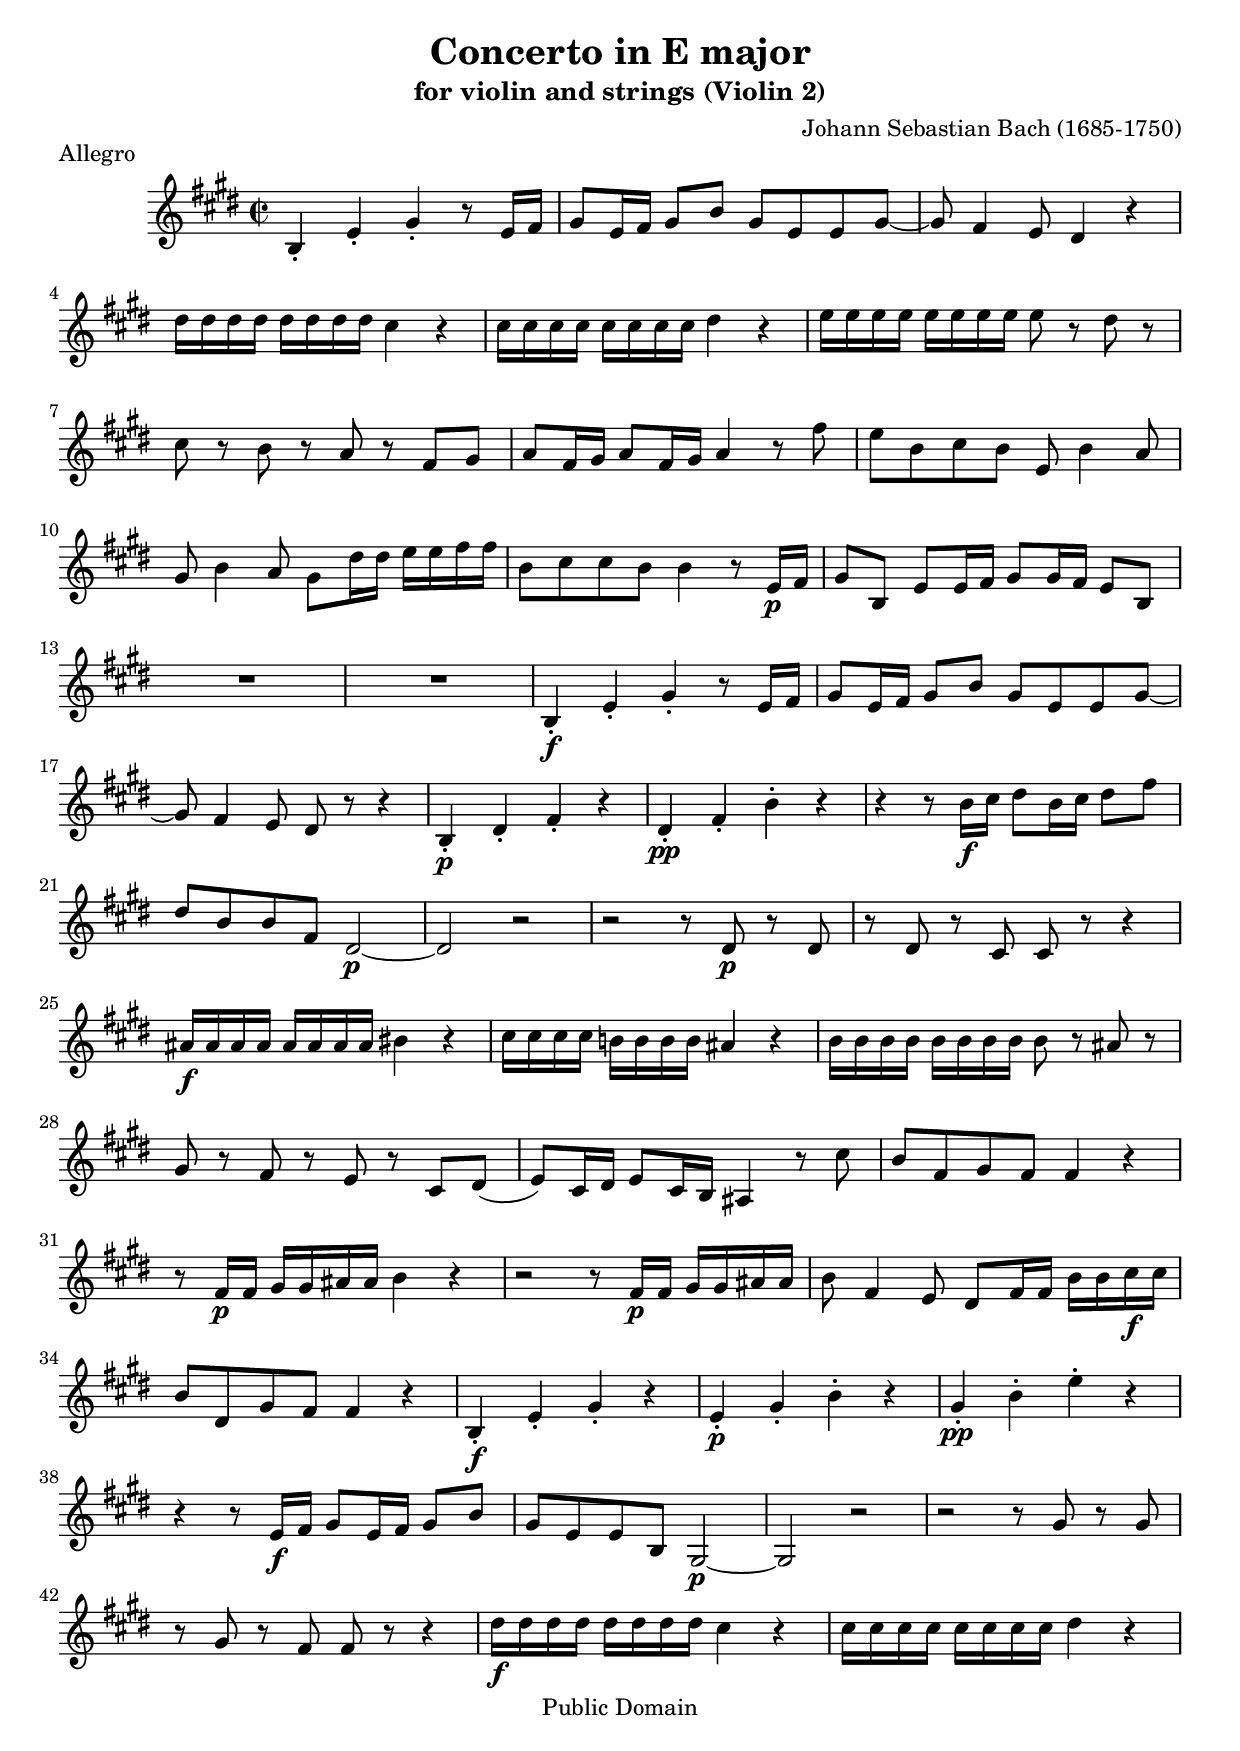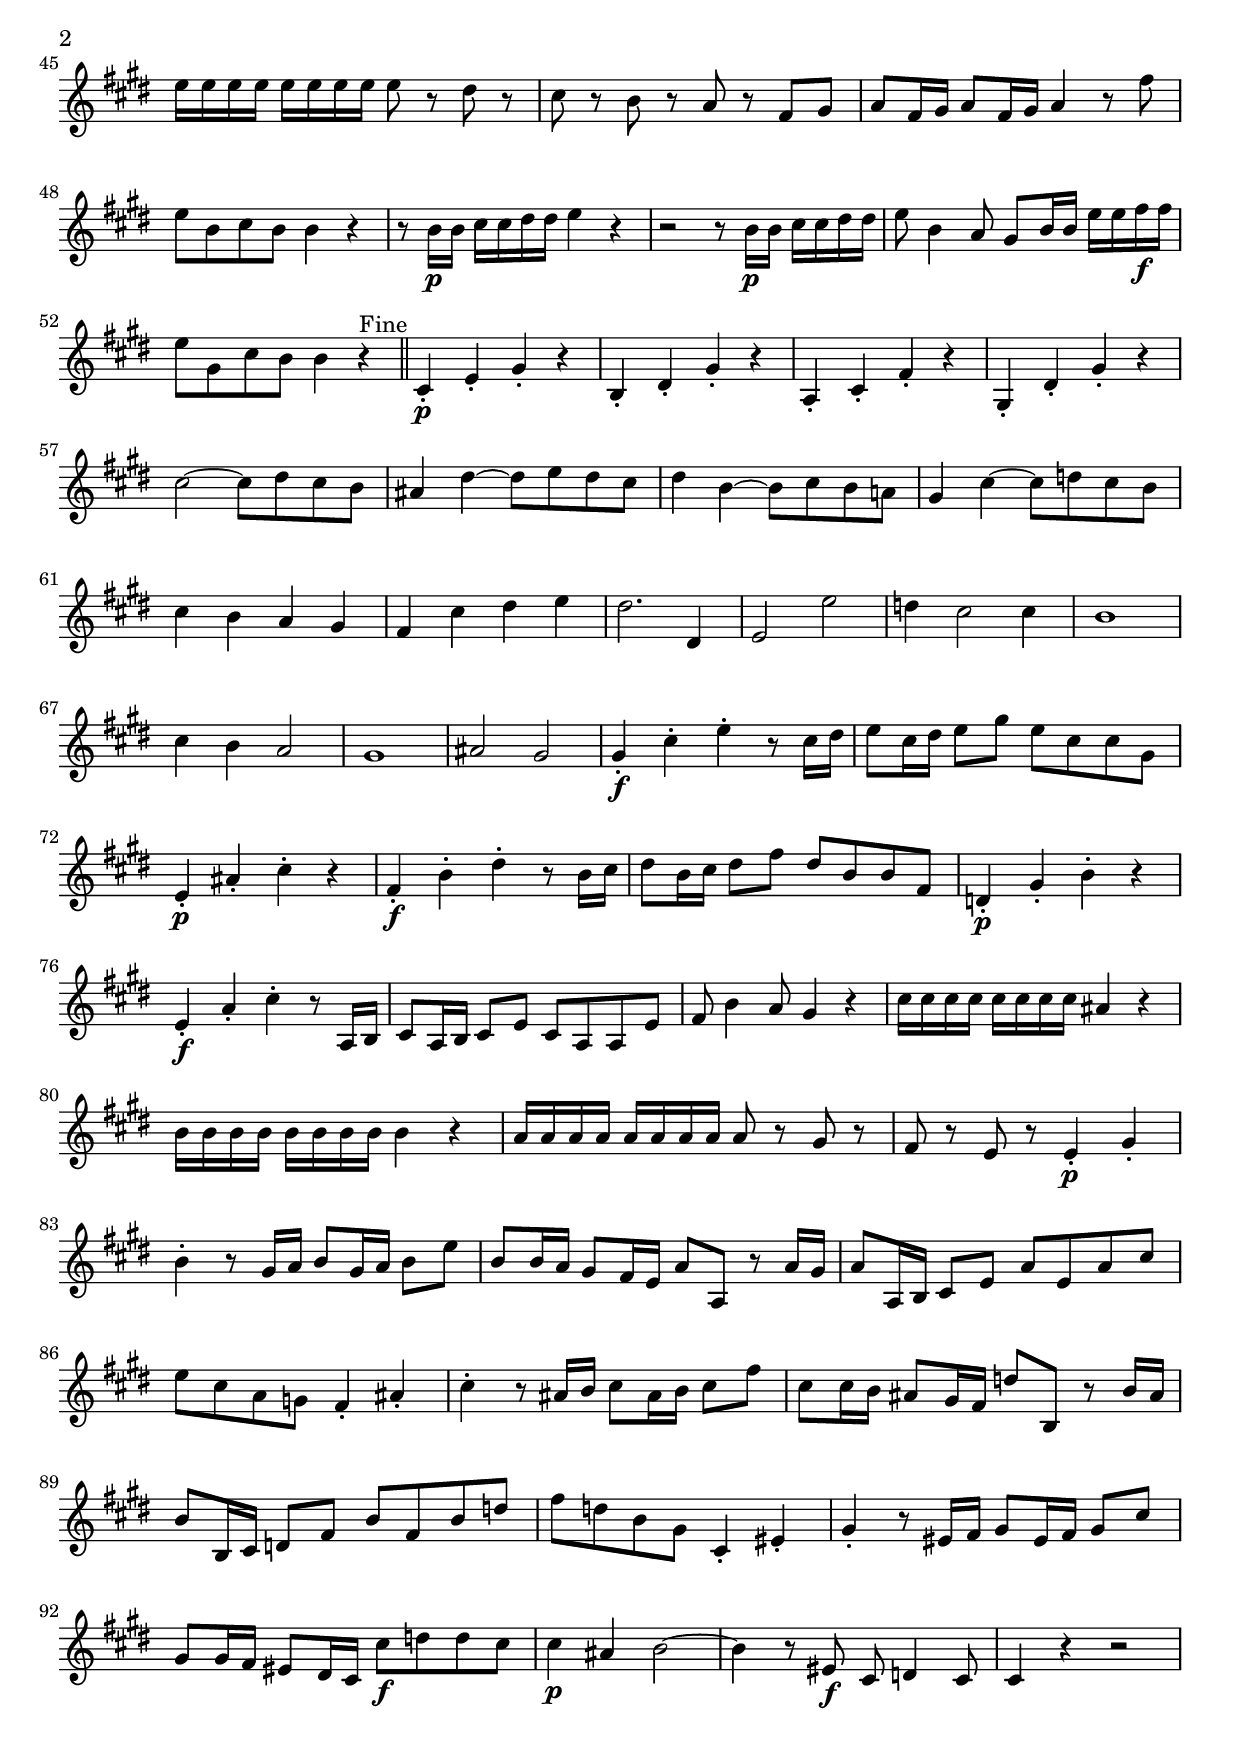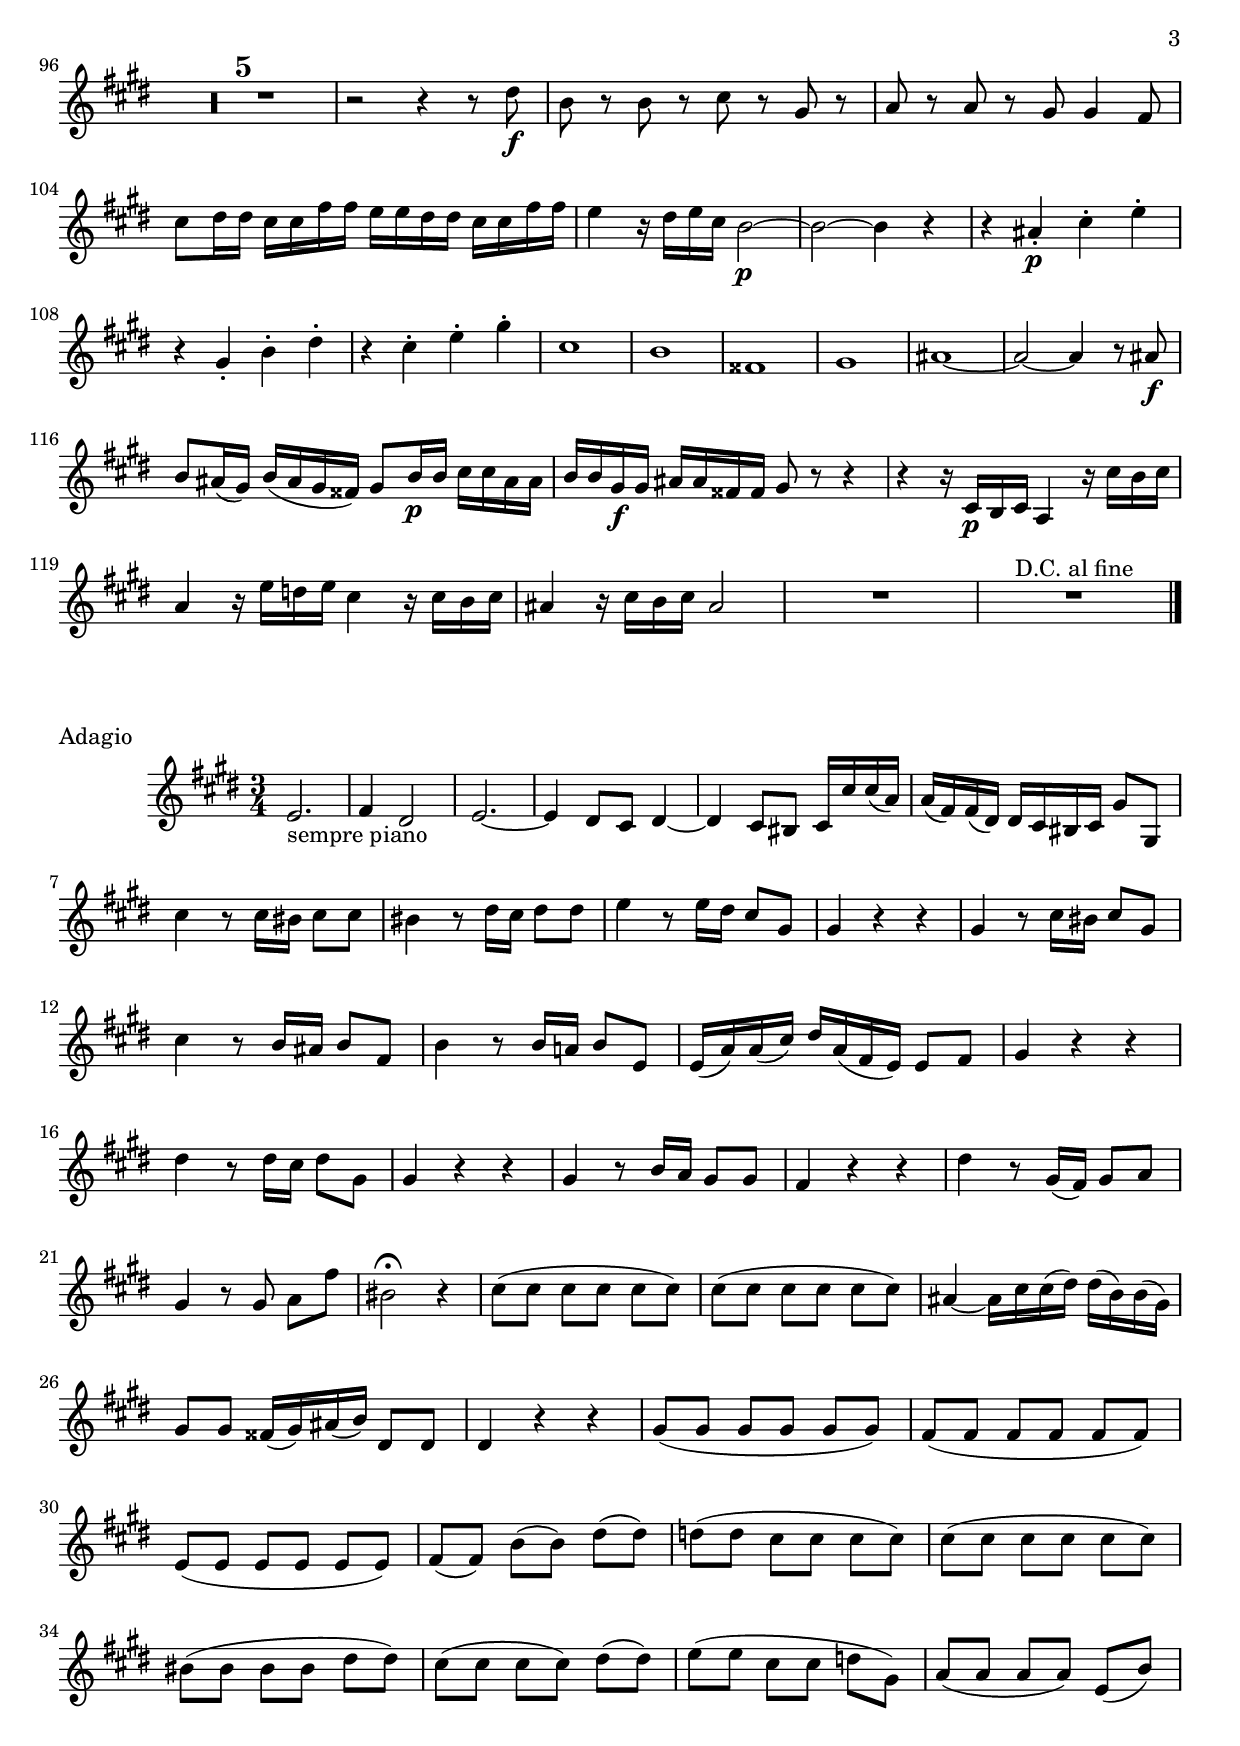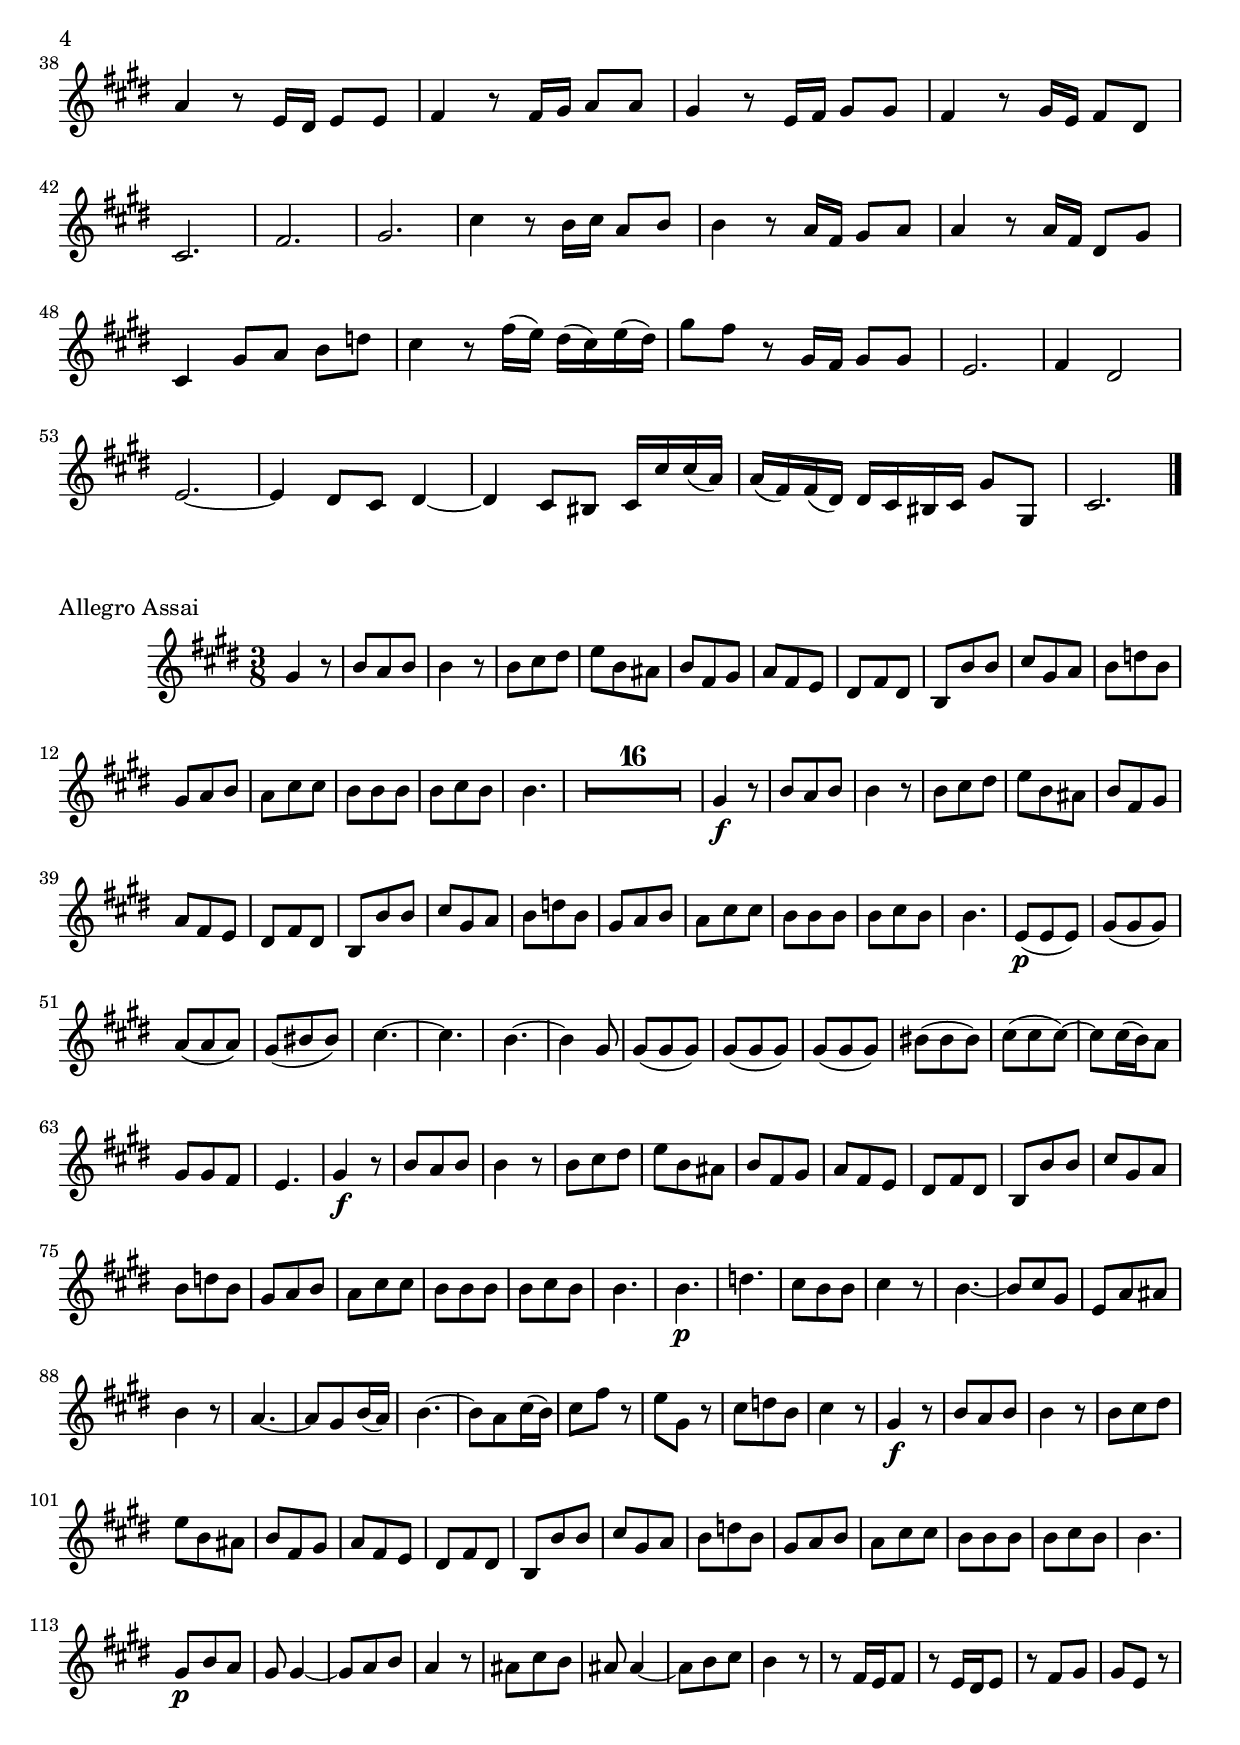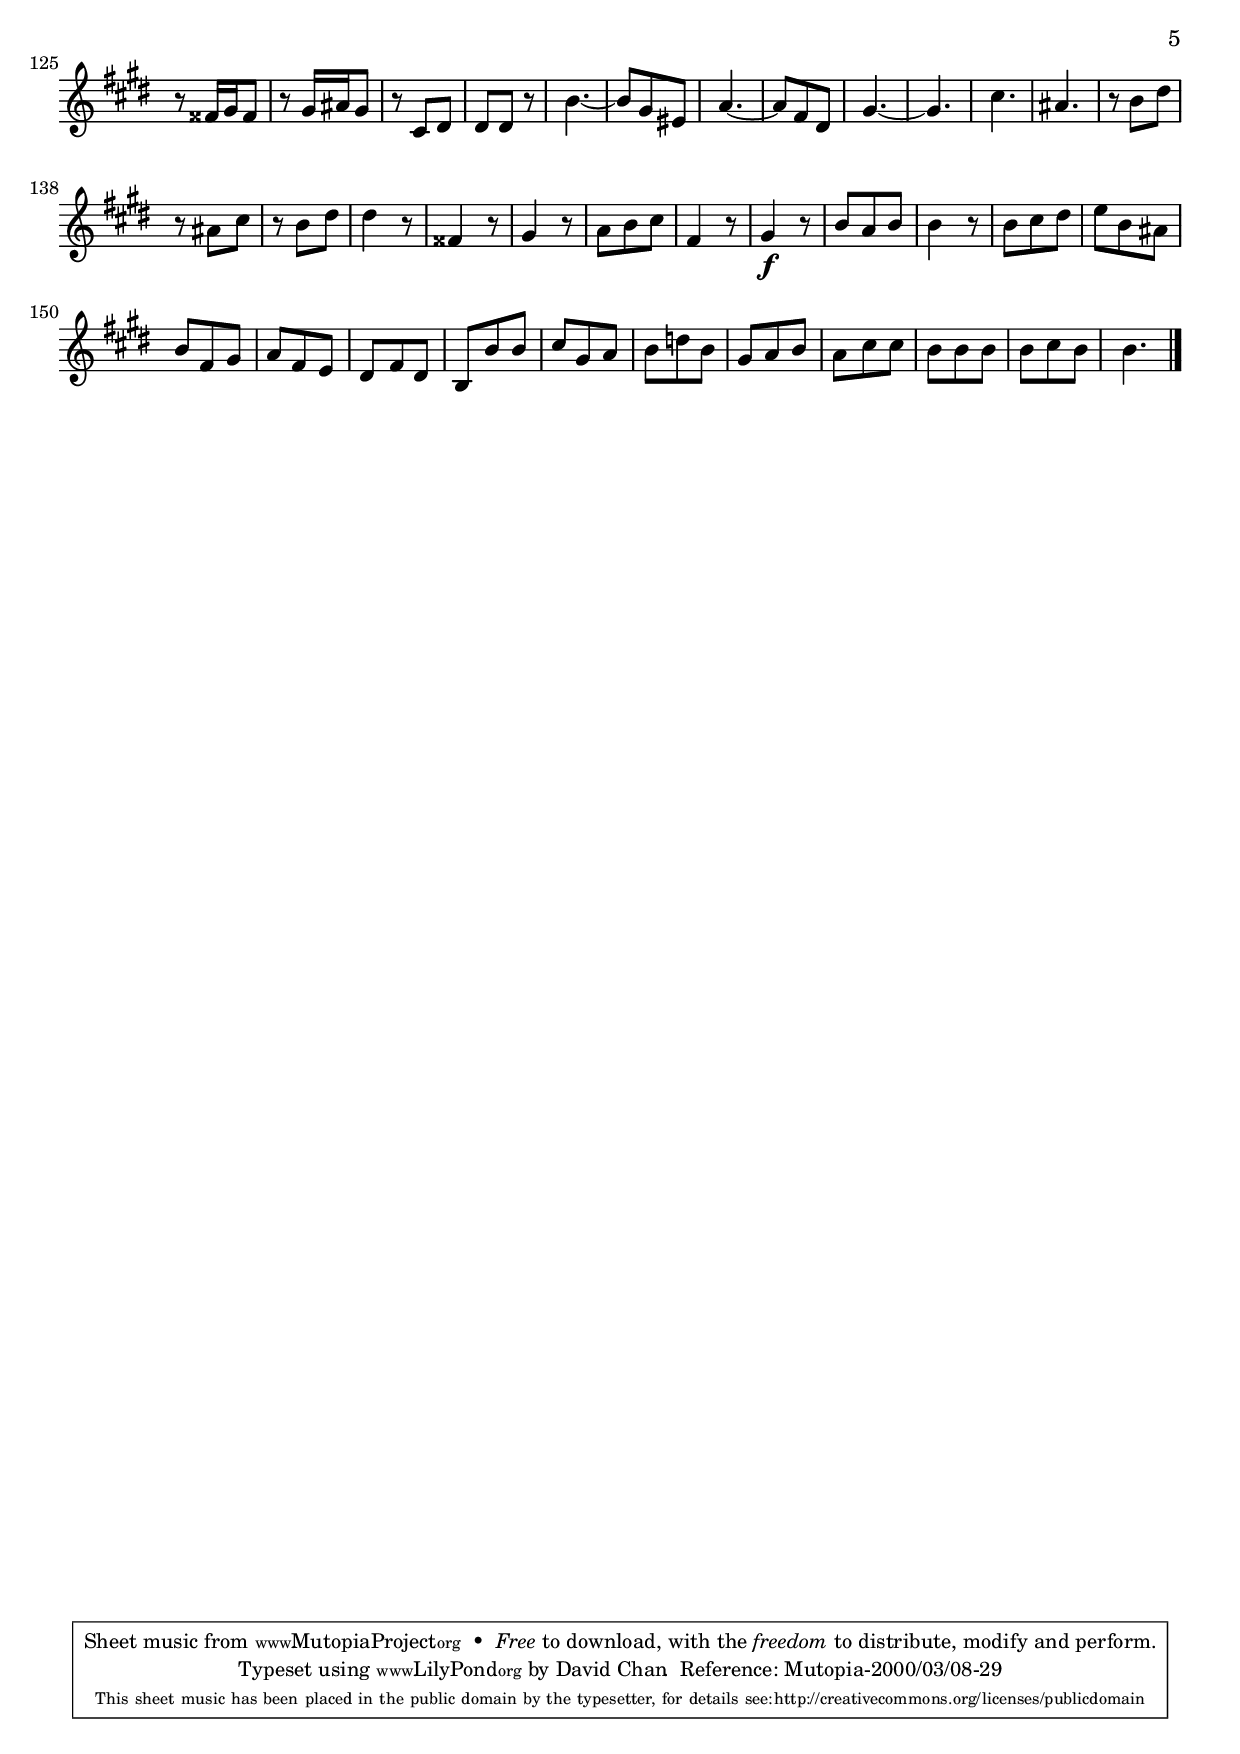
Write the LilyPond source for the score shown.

% This typesetting is dedicated to Shaka Sankofa, a.k.a. Gary Graham, a 
% juvenile murder defendant who was executed by Texas on the evening of
% Friday June 22, 2000 after 19 years on death row.

% This file creates the part for violin 2.

% The edition from which this was typed has orchestral accompaniment.
% I don't know if there's a piano arrangement which is out of copyright.

\header {
    \include "header.ly"
    subtitle =	"for violin and strings (Violin 2)"
    % Want "Violin 2" to appear in subtitle
    filename = "violin2.ly"
}

\version "2.16.0"
\version "2.14.0"
%Violin 2, 1st movement

violinCBa =  \relative c' {
    b4-. e-. gis-. r8 e16 fis |
    gis8 e16 fis gis8 b  gis[ e e gis] ~ |
    gis fis4 e8 dis4 r |
    dis'16 dis dis dis dis dis dis dis cis4 r |
    cis16 cis cis cis cis cis cis cis dis4 r |
    e16 e e e e e e e e8 r dis r |
    cis r b r a r fis gis |
    a fis16 gis a8 fis16 gis a4 r8 fis' |
    e b cis b e, b'4 a8 |
    gis b4 a8 gis dis'16 dis e e fis fis |
    b,8 cis cis b b4 r8 e,16\p fis |
    gis8 b, e e16 fis gis8 gis16 fis e8 b |
    R1 |
    R |
    b4-.\f e-. gis-. r8 e16 fis |
    gis8 e16 fis gis8 b gis e e gis ~ |
    gis fis4 e8 dis r r4 |
    b-.\p dis-. fis-. r |
    dis-.\pp fis-. b-. r |
    r r8 b16\f cis dis8 b16 cis dis8 fis |
     dis[ b b fis] dis2\p ~ |
    dis r |
    r r8 dis\p r dis |
    r dis r cis cis r r4 |
    ais'16\f ais ais ais ais ais ais ais bis4 r |
    cis16 cis cis cis b! b b b ais4 r |
    b16 b b b b b b b b8 r ais r |
    gis r fis r e r cis dis( |
     e) cis16 dis e8 cis16 b ais4 r8 cis' |
     b[ fis gis fis] fis4 r |
    r8 fis16\p fis gis gis ais ais b4 r |
    r2 r8 fis16\p fis gis gis ais ais |
    b8 fis4 e8 dis fis16 fis b b cis\f cis |
     b8[ dis, gis fis] fis4 r |
    
    b,4-.\f e-. gis-. r |
    e-.\p gis-. b-. r |
    gis-.\pp b-. e-. r |
    r r8 e,16\f fis gis8 e16 fis gis8 b |
     gis[ e e b] gis2\p ~ |
    gis r |
    r r8 gis' r gis |
    r gis r fis fis r r4 |
    dis'16\f dis dis dis dis dis dis dis cis4 r |
    cis16 cis cis cis cis cis cis cis dis4 r |
    e16 e e e e e e e e8 r dis r |
    cis r b r a r fis gis |
    a fis16 gis a8 fis16 gis a4 r8 fis' |
     e[ b cis b] b4 r |
    r8 b16\p b cis cis dis dis e4 r |
    r2 r8 b16\p b cis cis dis dis |
    e8 b4 a8 gis b16 b e e fis\f fis |
     e8[ gis, cis b] b4 r^"Fine" |
}

violinCBb =  \relative c' {
    cis4-.\p e-. gis-. r |
    b,-. dis-. gis-. r |
    a,-. cis-. fis-. r |
    gis,-. dis'-. gis-. r |
    cis2 ~  cis8[ dis cis b] |
    ais4 dis ~  dis8[ e dis cis] |
    dis4 b ~  b8[ cis b a!] |
    gis4 cis ~  cis8[ d cis b] |
    cis4 b a gis |
    fis cis' dis e |
    dis2. dis,4 |
    e2 e' |
    d4 cis2 cis4 |
    b1 |

    cis4 b a2 |
    gis1 |
    ais2 gis |
    gis4-.\f cis-. e-. r8 cis16 dis |
    e8 cis16 dis e8 gis  e[ cis cis gis] |
    e4-.\p ais-. cis-. r |
    fis,-.\f b-. dis-. r8 b16 cis |
    dis8 b16 cis dis8 fis  dis[ b b fis] |
    d4-.\p gis-. b-. r |
    e,-.\f a-. cis-. r8 a,16 b |
    cis8 a16 b cis8 e  cis[ a a e'] |
    fis b4 a8 gis4 r |
    cis16 cis cis cis cis cis cis cis ais4 r |
    b16 b b b b b b b b4 r |
    a16 a a a a a a a a8 r gis r |
    fis r e r e4-.\p gis-. |
    b-. r8 gis16 a b8 gis16 a b8 e |
    b b16 a gis8 fis16 e a8 a, r a'16 gis |
    a8 a,16 b cis8 e  a[ e a cis] |
     e[ cis a g] fis4-. ais-. |
    cis-. r8 ais16 b cis8 ais16 b cis8 fis |
    cis cis16 b ais8 gis16 fis d'8 b, r b'16 ais |
    b8 b,16 cis d8 fis  b[ fis b d] |
     fis[ d b gis] cis,4-. eis-. |
    gis-. r8 eis16 fis gis8 eis16 fis gis8 cis |
    gis gis16 fis eis8 dis16 cis  cis'8[\f d d cis] |
    cis4\p ais b2 ~ |
    b4 r8 eis,\f cis d4 cis8 |

    cis4 r r2 |
    R1 * 5 |
    r2 r4 r8 dis'\f |
    b r b r cis r gis r |
    a r a r gis gis4 fis8 |
    cis' dis16 dis cis cis fis fis e e dis dis cis cis fis fis |
    e4 r16 dis e cis b2\p ~ |
    b ~ b4 r |
    r ais-.\p cis-. e-. |
    r gis,-. b-. dis-. |
    r cis-. e-. gis-. |
    cis,1 |
    b |
    fisis |
    gis |
    ais ~ |
    ais2 ~ ais4 r8 ais\f |
    b ais16(  gis) b( ais gis  fisis) gis8 b16\p b cis cis ais ais |
    b b gis\f gis ais ais fisis fisis gis8 r r4 |
    r r16 cis,\p b cis a4 r16 cis' b cis |
    a4 r16 e' d! e cis4 r16 cis b cis |
    ais4 r16 cis b cis ais2 |
    R1 |
    R1^"D.C. al fine" |
}

violinCB =  {
    \violinCBa
    \bar "||"
    \violinCBb
    \bar "|."
}

violinCBMidi =  {
    \violinCBa

    \violinCBb

    \violinCBa
}

\version "2.16.0"
%Violin 2, 2nd movement

violinCC =  \relative c' {
    e2.-"sempre piano" | % want \p instead of "piano"
    fis4 dis2 |
    e2. ~ |
    e4 dis8 cis dis4 ~ |
    dis cis8 bis cis16 cis' cis(  a) |
    a(  fis) fis(  dis) dis cis bis cis gis'8 gis, |
    cis'4 r8 cis16 bis cis8 cis |
    bis4 r8 dis16 cis dis8 dis |
    e4 r8 e16 dis cis8 gis |
    gis4 r r |
    gis r8 cis16 bis cis8 gis |
    cis4 r8 b16 ais b8 fis |
    b4 r8 b16 a! b8 e, |
    e16(  a) a(  cis) dis a( fis  e) e8 fis |
    gis4 r r |
    dis' r8 dis16 cis dis8 gis, |
    gis4 r r |
    gis r8 b16 a gis8 gis |
    fis4 r r |
    dis' r8 gis,16(  fis) gis8 a |
    gis4 r8 gis8 a fis'8 |
    bis,2^\fermata r4 |
    
    cis8( cis cis cis cis  cis) |
    cis( cis cis cis cis  cis) |
    ais4 ~ ais16 cis cis(  dis) dis(  b) b(  gis) |
    gis8 gis fisis16(  gis) ais(  b) dis,8 dis |
    dis4 r r |
    gis8( gis gis gis gis  gis) |
    fis( fis fis fis fis  fis) |
    e( e e e e  e) |
    fis(  fis) b(  b) dis(  dis) |
    d( d cis cis cis  cis) |
    cis( cis cis cis cis  cis) |
    bis( bis bis bis dis  dis) |
    cis( cis cis  cis) dis(  dis) |
    e( e cis cis d  gis,) |
    a( a a  a) e(  b') |
    a4 r8 e16 dis %{ or d %} e8 e |
    fis4 r8 fis16 gis a8 a |
    gis4 r8 e16 fis gis8 gis |
    fis4 r8 gis16 e fis8 dis |
    cis2. |
    fis |
    gis |
    cis4 r8 b16 cis a8 b |
    b4 r8 a16 fis gis8 a |
    a4 r8 a16 fis dis8 gis |
    cis,4 gis'8 a b d |
    cis4 r8 fis16(  e) dis(  cis) e(  dis) |
    gis8 fis r gis,16 fis gis8 gis |
    e2. |
    fis4 dis2 |
    e2. ~ |
    e4 dis8 cis dis4 ~ |
    dis cis8 bis cis16 cis' cis(  a) |
    a(  fis) fis(  dis) dis cis bis cis gis'8 gis, |
    cis2. |
    \bar "|."
}

\version "2.14.0"
%Violin 2, 3rd movement

violinCDThemeBody =  { % first bar intentionally missing!
    %{ gis'4 r8 | %} b8 a b |
    b4 r8 | b cis dis |
    e b ais | b fis gis |
    a fis e | dis fis dis |
    b b' b | cis gis a |
    b d b | gis a b |
    a cis cis | b b b |
    b cis b | b4. |
}

violinCDThemeB =  \relative c' { % without an "\f" at the start
    gis'4 r8 | \violinCDThemeBody
}

violinCDThemeC =  \relative c' { % with an "\f" at the start
    gis'4\f r8 | \violinCDThemeBody
}

violinCDa =  \relative c' {
    R4. * 16 |
}

violinCDb =  \relative c' {
    e8\p( e  e) | gis( gis  gis) |
    a( a  a) | gis( bis  bis) |
    cis4. ~ | cis |
    b ~ | b4 gis8 |
    gis( gis  gis) | gis( gis  gis) |
    gis( gis  gis) | bis( bis  bis) |
    cis( cis  cis) ~ | cis cis16(  b) a8 |
    gis gis fis | e4. |
}

violinCDc =  \relative c' {
    b'4.\p | d |
    cis8 b b | cis4 r8 |
    b4. ~ | b8 cis gis |
    e a ais | b4 r8 |
    a4. ~ | a8 gis b16(  a) |
    b4. ~ | b8 a cis16(  b) |
    cis8 fis r | e gis, r |
    cis d b | cis4 r8 |
}

violinCDd =  \relative c' {
    gis'8\p b a | gis gis4 ~ |
    gis8 a b | a4 r8 |
    ais cis b | ais ais4 ~ |
    ais8 b cis | b4 r8 |
    r8 fis16 e fis8 | r e16 dis e8 |
    r fis gis | gis e r |
    r fisis16 gis fisis8 | r gis16 ais gis8 |
    r cis, dis | dis dis r |
    
    b'4. ~ | b8 gis eis |
    a4. ~ | a8 fis dis |
    gis4. ~ | gis |
    cis | ais |
    r8 b dis | r ais cis |
    r b dis | dis4 r8 |
    fisis,4 r8 | gis4 r8 |
    a b cis | fis,4 r8 |    
}

violinCD =  {
    \violinCDThemeB
    \violinCDa
    \violinCDThemeC
    \violinCDb
    \violinCDThemeC
    \violinCDc
    \violinCDThemeC
    \violinCDd
    \violinCDThemeC
    \bar "|."
}

\include "common-defs.ly"

% 1st movement, printed version
\score {
     \context Voice = ViolinII {
        \key e \major \timeB
        \violinCB
    }
    \header {
        piece = \pieceB
        opus = ""
    }
}

% 1st movement, midi version
\score {
     \context Voice = ViolinII {
	\set Staff.midiInstrument = \violinMidiInstrument
        \key e \major  \timeB
        \violinCBMidi
    }
    \midi {
      \tempo 4 = 110
    }
}

% 2nd movement
\score {
     \context Voice = ViolinII {
        \set Staff.midiInstrument = \violinMidiInstrument
	\key e \major \timeC
        \violinCC
    }
    \header {
        piece = \pieceC
        opus = ""
    }
    \layout {}
    \midi {
      \tempo 4 = 50
    }
}

% 3rd movement
\score {
     \context Voice = ViolinII {
        \set Staff.midiInstrument = \violinMidiInstrument
	\key e \major \timeD
        \violinCD
    }
    \header {
        piece = \pieceD
        opus = ""
    }
    \layout {}
    \midi {
      \tempo 4 = 120
    }
}
